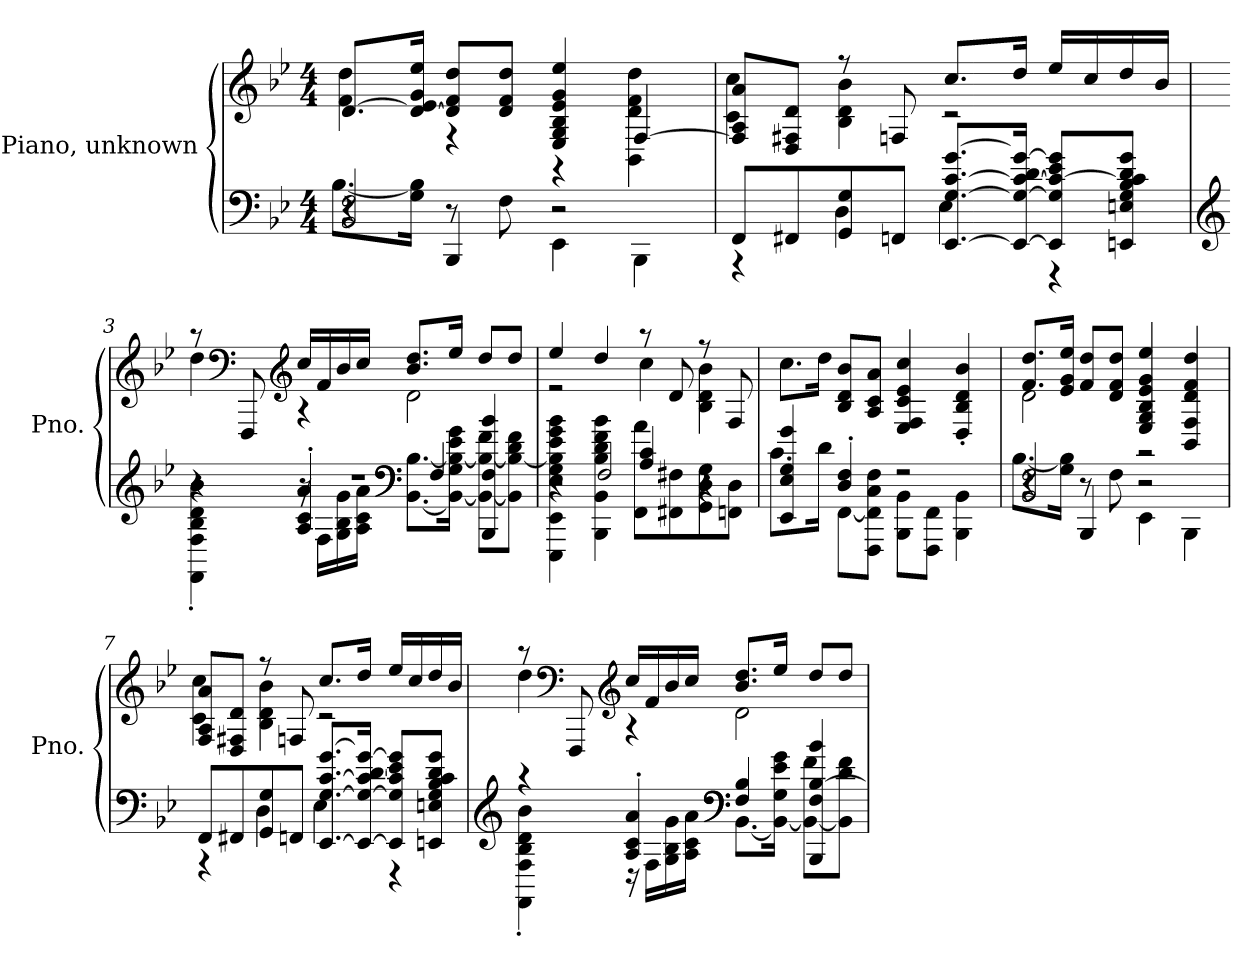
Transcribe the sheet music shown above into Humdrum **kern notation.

**kern	**kern
*part1	*part1
*staff2	*staff1
*I"Piano, unknown	*
*I'Pno.	*
*clefF4	*clefG2
*k[b-e-]	*k[b-e-]
*M4/4	*M4/4
*MM120	*MM120
=1	=1
*^	*^
*	*^	*	*
2BB-/ 2F/	[8.B-\L	4r	[8.d/L	4f\ 4dd\
.	16G\ 16B-\]Jk	.	16d/_ 16e-/ 16g/ 16ee-/Jk	.
.	8r	4BBB-/	8d/] 8f/ 8dd/L	4r
.	8F\	.	8d/ 8f/ 8dd/J	.
2r	4EE-\	2r	4E-/ 4G/ 4B-/ 4e-/ 4g/ 4ee-/	4r
.	4BBB-\	.	[4F/	4BB-\ 4d\ 4f\ 4dd\
*	*v	*v	*	*
=2	=2	=2	=2
8FF/L	4r	8F/] 8A/ 8a/L	4c\ 4cc\
8FF#X/	.	8D/ 8F#X/ 8d/J	.
8GG/ 8G/	4D\	8r	4B-\ 4d\ 4b-\
8FFn/J	.	8Fn/	.
[8.EE-/ [8.G/ [8.c/ [8.g/L	4E-\	8.cc/L	2r
16EE-/_ 16G/_ 16c/_ 16d/ 16g/_Jk	.	16dd/Jk	.
8EE-/] 8G/] 8c/_ 8e-/ 8g/]L	4r	16ee-/LL	.
.	.	16cc/	.
8EEn/ 8En/ 8G/ 8B-/ 8c/] 8d/ 8g/J	.	16dd/	.
.	.	16b-/JJ	.
*v	*v	*	*
!!LO:LB:g=z	!!
=3	=3	=3
*clefG2	*	*
*^	*	*
*	*^	*	*
1r	4FF\' 4F\' 4B-\' 4d\' 4b-\'	4r	8r	4dd\
*	*	*	*clefF4	*
.	.	.	8FFF/	.
*	*	*	*clefG2	*
.	16r	4A/' 4c/' 4a/'	16cc/LL	4r
.	16F\LL	.	16f/	.
.	16G\ 16B-\ 16g\	.	16b-/	.
.	16A\ 16c\ 16a\JJ	.	16cc/JJ	.
*clefF4	*	*	*	*
.	[8.BB-\ [8.B-\L	4F/	8.b-/ 8.dd/L	2d\
.	16BB-\_ 16G\ 16B-\_ 16e-\ 16g\Jk	.	16ee-/Jk	.
.	8BB-\_ 8B-\_ 8f\L	4BBB-/ 4F/ 4b-/	8dd/L	.
.	8BB-\] 8B-\_ 8d\ 8f\J	.	8dd/J	.
=4	=4	=4	=4	=4
2r	4EEE-\ 4EE-\ 4E-\ 4G\ 4B-\] 4e-\ 4g\ 4b-\	4r	4ee-/	2r
.	4BBB-\ 4BB-\ 4B-\ 4d\ 4f\ 4b-\	2F/	4dd/	.
4A/ 4c/	8FF\ 8a\L	.	8r	4cc\
.	8FF#X\ 8F#X\	.	8d/	.
4r	8GG\ 8D\ 8G\	4r	8r	4B-\ 4d\ 4b-\
.	8FFn\ 8D\J	.	8F/	.
*	*v	*v	*	*
*	*	*v	*v
=5	=5	=5
4EE-/ 4E-/ 4G/ 4g/	8.c\L	8.cc\L
.	16d\Jk	16dd\Jk
4D/' 4F/'	[8FF\L	8B-/ 8d/ 8b-/L
.	8FFF\ 8FF\] 8C\ 8F\J	8A/ 8c/ 8a/J
2r	8BBB-\ 8BB-\L	4E-/ 4F/ 4c/ 4e-/ 4cc/
.	8FFF\ 8FF\J	.
.	4BBB-\ 4BB-\	4D/' 4B-/' 4d/' 4b-/'
!!LO:LB:g=z
=6	=6	=6
*	*^	*^
2BB-/ 2F/	[8.B-\L	4r	8.f/ 8.dd/L	2d\
.	16G\ 16B-\]Jk	.	16e-/ 16g/ 16ee-/Jk	.
.	8r	4BBB-/	8f/ 8dd/L	.
.	8F\	.	8d/ 8f/ 8dd/J	.
2r	4EE-\	2r	4E-/ 4G/ 4B-/ 4e-/ 4g/ 4ee-/	2r
.	4BBB-\	.	4BB-/ 4F/ 4d/ 4f/ 4dd/	.
*	*v	*v	*	*
=7	=7	=7	=7
8FF/L	4r	8F/ 8A/ 8a/L	4c\ 4cc\
8FF#X/	.	8D/ 8F#X/ 8d/J	.
8GG/ 8G/	4D\	8r	4B-\ 4d\ 4b-\
8FFn/J	.	8Fn/	.
[8.EE-/ [8.G/ [8.c/ [8.g/L	4E-\	8.cc/L	2r
16EE-/_ 16G/_ 16c/_ 16d/ 16g/_Jk	.	16dd/Jk	.
8EE-/] 8G/] 8c/] 8e-/ 8g/]L	4r	16ee-/LL	.
.	.	16cc/	.
8EEn/ 8En/ 8G/ 8B-/ 8c/ 8d/ 8g/J	.	16dd/	.
.	.	16b-/JJ	.
!!LO:LB:g=z	!!
=8	=8	=8	=8
*clefG2	*	*	*
4r	4FF\' 4F\' 4B-\' 4d\' 4b-\'	8r	4dd\
*	*	*clefF4	*
.	.	8FFF/	.
*	*	*clefG2	*
4A/' 4c/' 4a/'	16r	16cc/LL	4r
.	16F\LL	16f/	.
.	16G\ 16B-\ 16g\	16b-/	.
.	16A\ 16c\ 16a\JJ	16cc/JJ	.
*clefF4	*	*	*
4F/ 4B-/	[8.BB-\L	8.b-/ 8.dd/L	2d\
.	16BB-\_ 16G\ 16e-\ 16g\Jk	16ee-/Jk	.
4BBB-/ 4F/ [4B-/ 4b-/	8BB-\_ 8f\L	8dd/L	.
.	8BB-\] 8d\ 8f\J	8dd/J	.
*v	*v	*	*
*	*v	*v
=	=
*-	*-
